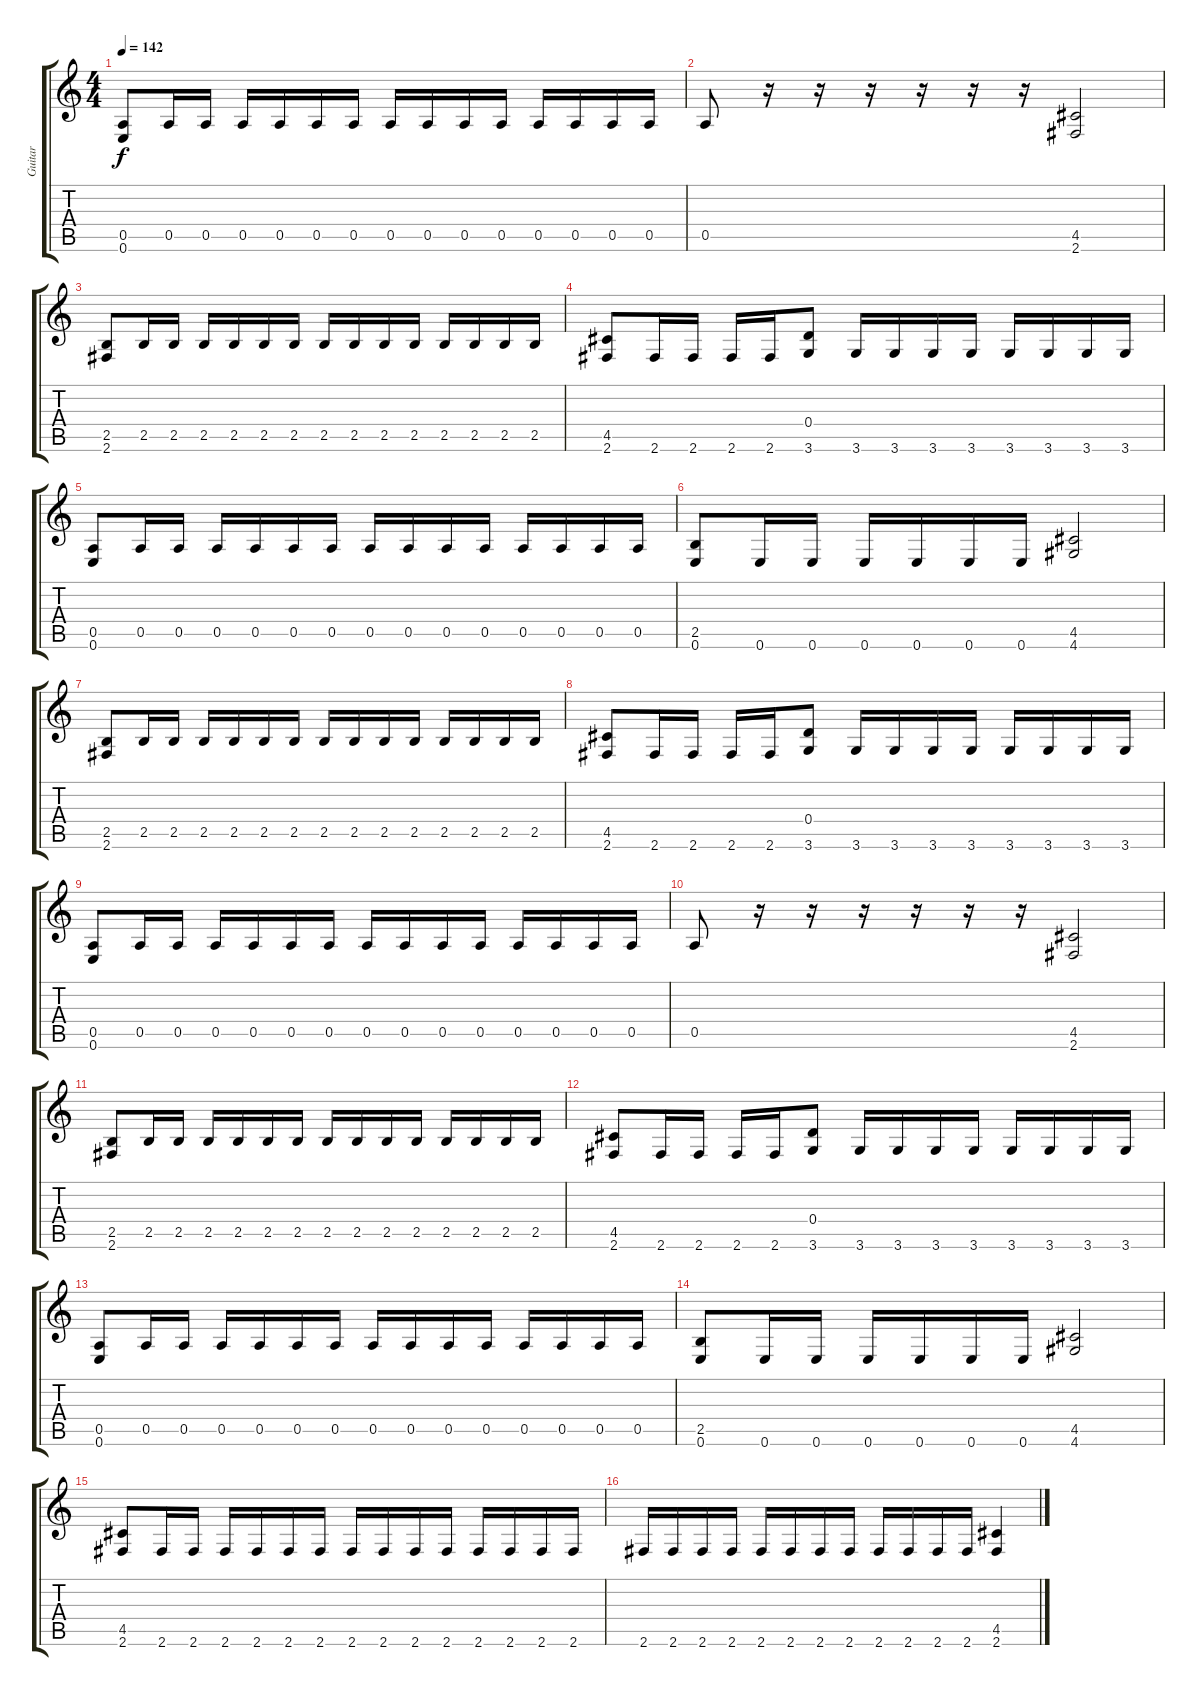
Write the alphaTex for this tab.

\track ("Guitar" "Guitar") {instrument distortionguitar}
\staff {score tabs}
\tuning (E4 B3 G3 D3 A2 E2) {hide}
\ts (4 4)
\tempo 142
\clef g2
\ks c
(0.5 0.6).8{dy f} 0.5.16 0.5.16 0.5.16 0.5.16 0.5.16 0.5.16 0.5.16 0.5.16 0.5.16 0.5.16 0.5.16 0.5.16 0.5.16 0.5.16 |
0.5.8 r.16 r.16 r.16 r.16 r.16 r.16 (4.5 2.6).2 |
(2.5 2.6).8 2.5.16 2.5.16 2.5.16 2.5.16 2.5.16 2.5.16 2.5.16 2.5.16 2.5.16 2.5.16 2.5.16 2.5.16 2.5.16 2.5.16 |
(4.5 2.6).8 2.6.16 2.6.16 2.6.16 2.6.16 (0.4 3.6).8 3.6.16 3.6.16 3.6.16 3.6.16 3.6.16 3.6.16 3.6.16 3.6.16 |
(0.5 0.6).8 0.5.16 0.5.16 0.5.16 0.5.16 0.5.16 0.5.16 0.5.16 0.5.16 0.5.16 0.5.16 0.5.16 0.5.16 0.5.16 0.5.16 |
(2.5 0.6).8 0.6.16 0.6.16 0.6.16 0.6.16 0.6.16 0.6.16 (4.5 4.6).2 |
(2.5 2.6).8 2.5.16 2.5.16 2.5.16 2.5.16 2.5.16 2.5.16 2.5.16 2.5.16 2.5.16 2.5.16 2.5.16 2.5.16 2.5.16 2.5.16 |
(4.5 2.6).8 2.6.16 2.6.16 2.6.16 2.6.16 (0.4 3.6).8 3.6.16 3.6.16 3.6.16 3.6.16 3.6.16 3.6.16 3.6.16 3.6.16 |
(0.5 0.6).8 0.5.16 0.5.16 0.5.16 0.5.16 0.5.16 0.5.16 0.5.16 0.5.16 0.5.16 0.5.16 0.5.16 0.5.16 0.5.16 0.5.16 |
0.5.8 r.16 r.16 r.16 r.16 r.16 r.16 (4.5 2.6).2 |
(2.5 2.6).8 2.5.16 2.5.16 2.5.16 2.5.16 2.5.16 2.5.16 2.5.16 2.5.16 2.5.16 2.5.16 2.5.16 2.5.16 2.5.16 2.5.16 |
(4.5 2.6).8 2.6.16 2.6.16 2.6.16 2.6.16 (0.4 3.6).8 3.6.16 3.6.16 3.6.16 3.6.16 3.6.16 3.6.16 3.6.16 3.6.16 |
(0.5 0.6).8 0.5.16 0.5.16 0.5.16 0.5.16 0.5.16 0.5.16 0.5.16 0.5.16 0.5.16 0.5.16 0.5.16 0.5.16 0.5.16 0.5.16 |
(2.5 0.6).8 0.6.16 0.6.16 0.6.16 0.6.16 0.6.16 0.6.16 (4.5 4.6).2 |
(4.5 2.6).8 2.6.16 2.6.16 2.6.16 2.6.16 2.6.16 2.6.16 2.6.16 2.6.16 2.6.16 2.6.16 2.6.16 2.6.16 2.6.16 2.6.16 |
2.6.16 2.6.16 2.6.16 2.6.16 2.6.16 2.6.16 2.6.16 2.6.16 2.6.16 2.6.16 2.6.16 2.6.16 (4.5 2.6).4
